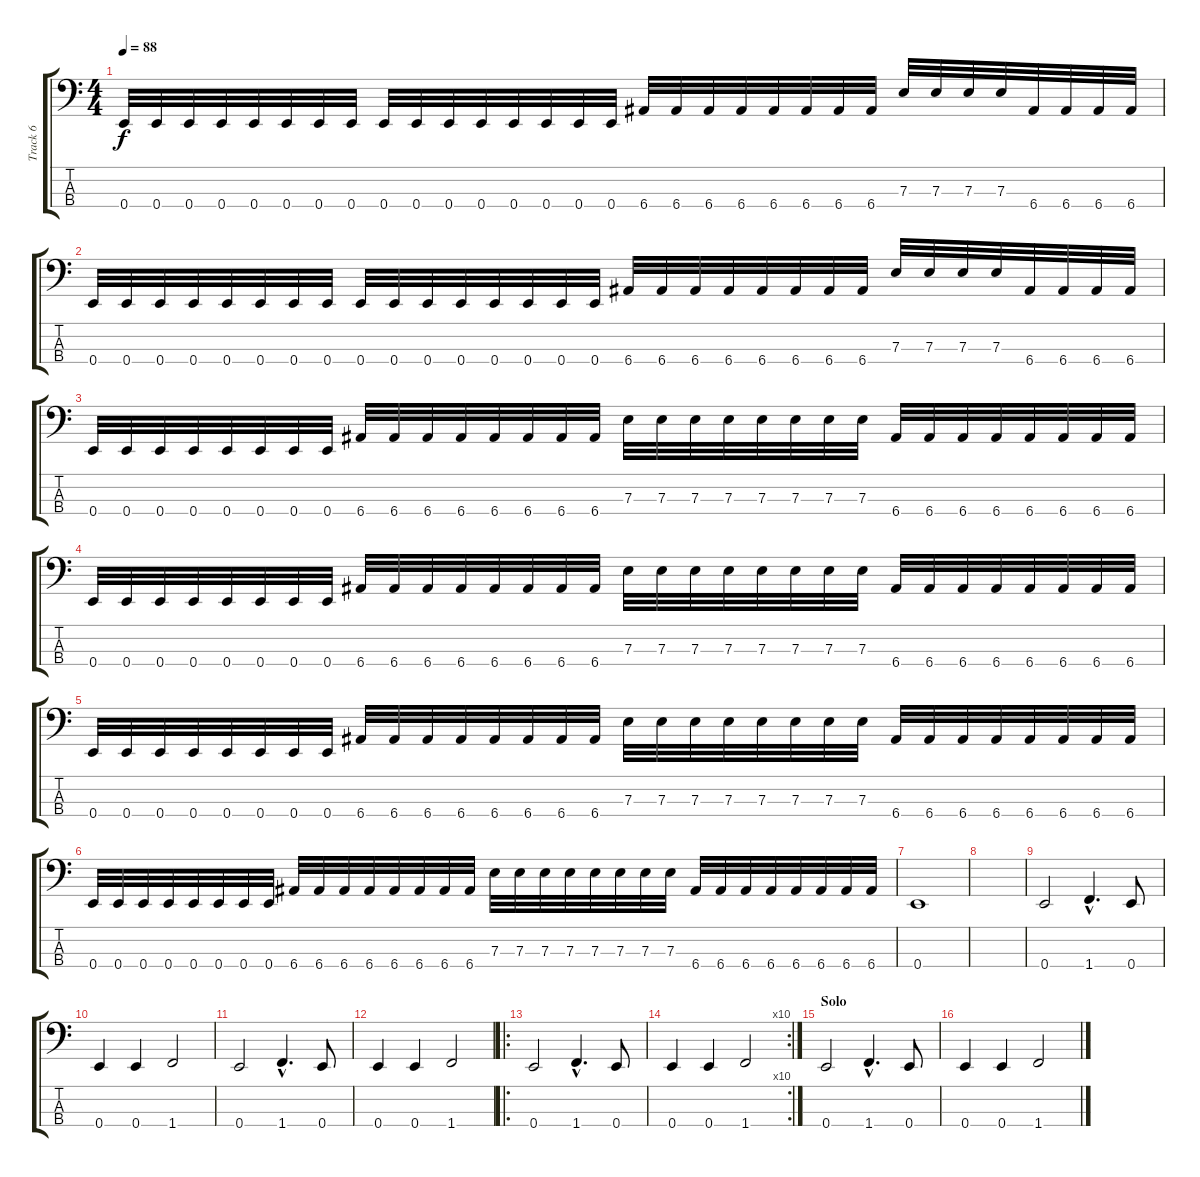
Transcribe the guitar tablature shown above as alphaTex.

\track ("Track 6" "Track 6") {instrument slapbass2}
\staff {score tabs}
\tuning (G2 D2 A1 E1) {hide}
\ts (4 4)
\tempo 88
\clef f4
\ks c
0.4.32{dy f} 0.4.32 0.4.32 0.4.32 0.4.32 0.4.32 0.4.32 0.4.32 0.4.32 0.4.32 0.4.32 0.4.32 0.4.32 0.4.32 0.4.32 0.4.32 6.4.32 6.4.32 6.4.32 6.4.32 6.4.32 6.4.32 6.4.32 6.4.32 7.3.32 7.3.32 7.3.32 7.3.32 6.4.32 6.4.32 6.4.32 6.4.32 |
0.4.32 0.4.32 0.4.32 0.4.32 0.4.32 0.4.32 0.4.32 0.4.32 0.4.32 0.4.32 0.4.32 0.4.32 0.4.32 0.4.32 0.4.32 0.4.32 6.4.32 6.4.32 6.4.32 6.4.32 6.4.32 6.4.32 6.4.32 6.4.32 7.3.32 7.3.32 7.3.32 7.3.32 6.4.32 6.4.32 6.4.32 6.4.32 |
0.4.32 0.4.32 0.4.32 0.4.32 0.4.32 0.4.32 0.4.32 0.4.32 6.4.32 6.4.32 6.4.32 6.4.32 6.4.32 6.4.32 6.4.32 6.4.32 7.3.32 7.3.32 7.3.32 7.3.32 7.3.32 7.3.32 7.3.32 7.3.32 6.4.32 6.4.32 6.4.32 6.4.32 6.4.32 6.4.32 6.4.32 6.4.32 |
0.4.32 0.4.32 0.4.32 0.4.32 0.4.32 0.4.32 0.4.32 0.4.32 6.4.32 6.4.32 6.4.32 6.4.32 6.4.32 6.4.32 6.4.32 6.4.32 7.3.32 7.3.32 7.3.32 7.3.32 7.3.32 7.3.32 7.3.32 7.3.32 6.4.32 6.4.32 6.4.32 6.4.32 6.4.32 6.4.32 6.4.32 6.4.32 |
0.4.32 0.4.32 0.4.32 0.4.32 0.4.32 0.4.32 0.4.32 0.4.32 6.4.32 6.4.32 6.4.32 6.4.32 6.4.32 6.4.32 6.4.32 6.4.32 7.3.32 7.3.32 7.3.32 7.3.32 7.3.32 7.3.32 7.3.32 7.3.32 6.4.32 6.4.32 6.4.32 6.4.32 6.4.32 6.4.32 6.4.32 6.4.32 |
0.4.32 0.4.32 0.4.32 0.4.32 0.4.32 0.4.32 0.4.32 0.4.32 6.4.32 6.4.32 6.4.32 6.4.32 6.4.32 6.4.32 6.4.32 6.4.32 7.3.32 7.3.32 7.3.32 7.3.32 7.3.32 7.3.32 7.3.32 7.3.32 6.4.32 6.4.32 6.4.32 6.4.32 6.4.32 6.4.32 6.4.32 6.4.32 |
0.4.1 |
|
0.4.2 1.4{hac}.4{d} 0.4.8 |
0.4.4 0.4.4 1.4.2 |
0.4.2 1.4{hac}.4{d} 0.4.8 |
0.4.4 0.4.4 1.4.2 |
\ro
0.4.2 1.4{hac}.4{d} 0.4.8 |
\rc 10
0.4.4 0.4.4 1.4.2 |
\section ("" "Solo")
0.4.2 1.4{hac}.4{d} 0.4.8 |
0.4.4 0.4.4 1.4.2
